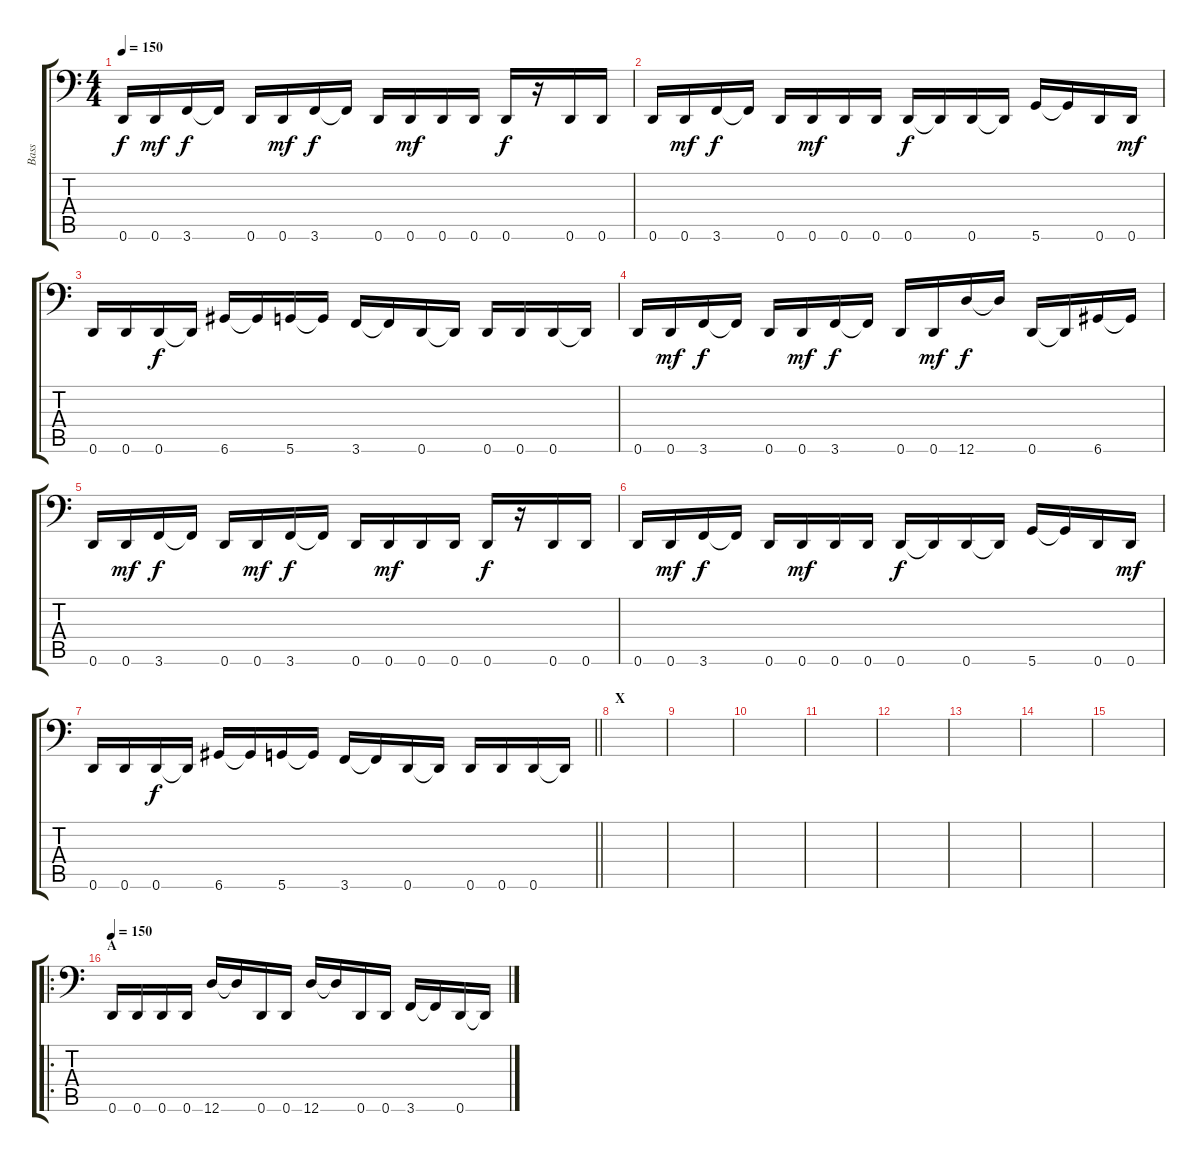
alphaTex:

\track ("Bass" "Bass") {instrument electricbassfinger}
\staff {score tabs}
\tuning (E3 B2 G2 D2 A1 D1) {hide}
\ts (4 4)
\tempo 150
\clef f4
\ks c
0.6.16{dy f} 0.6.16{dy mf} 3.6.16{dy f} 3.6{t}.16 0.6.16 0.6.16{dy mf} 3.6.16{dy f} 3.6{t}.16 0.6.16 0.6.16{dy mf} 0.6.16 0.6.16 0.6.16{dy f} r.16 0.6.16 0.6.16 |
0.6.16 0.6.16{dy mf} 3.6.16{dy f} 3.6{t}.16 0.6.16 0.6.16{dy mf} 0.6.16 0.6.16 0.6.16{dy f} 0.6{t}.16 0.6.16 0.6{t}.16 5.6.16 5.6{t}.16 0.6.16 0.6.16{dy mf} |
0.6.16 0.6.16 0.6.16{dy f} 0.6{t}.16 6.6.16 6.6{t}.16 5.6.16 5.6{t}.16 3.6.16 3.6{t}.16 0.6.16 0.6{t}.16 0.6.16 0.6.16 0.6.16 0.6{t}.16 |
0.6.16 0.6.16{dy mf} 3.6.16{dy f} 3.6{t}.16 0.6.16 0.6.16{dy mf} 3.6.16{dy f} 3.6{t}.16 0.6.16 0.6.16{dy mf} 12.6.16{dy f} 12.6{t}.16 0.6.16 0.6{t}.16 6.6.16 6.6{t}.16 |
0.6.16 0.6.16{dy mf} 3.6.16{dy f} 3.6{t}.16 0.6.16 0.6.16{dy mf} 3.6.16{dy f} 3.6{t}.16 0.6.16 0.6.16{dy mf} 0.6.16 0.6.16 0.6.16{dy f} r.16 0.6.16 0.6.16 |
0.6.16 0.6.16{dy mf} 3.6.16{dy f} 3.6{t}.16 0.6.16 0.6.16{dy mf} 0.6.16 0.6.16 0.6.16{dy f} 0.6{t}.16 0.6.16 0.6{t}.16 5.6.16 5.6{t}.16 0.6.16 0.6.16{dy mf} |
\barLineRight lightlight
0.6.16 0.6.16 0.6.16{dy f} 0.6{t}.16 6.6.16 6.6{t}.16 5.6.16 5.6{t}.16 3.6.16 3.6{t}.16 0.6.16 0.6{t}.16 0.6.16 0.6.16 0.6.16 0.6{t}.16 |
\section ("" "X")
|
|
|
|
|
|
|
|
\ro
\section ("" "A")
\tempo 150
0.6.16 0.6.16 0.6.16 0.6.16 12.6.16 12.6{t}.16 0.6.16 0.6.16 12.6.16 12.6{t}.16 0.6.16 0.6.16 3.6.16 3.6{t}.16 0.6.16 0.6{t}.16
